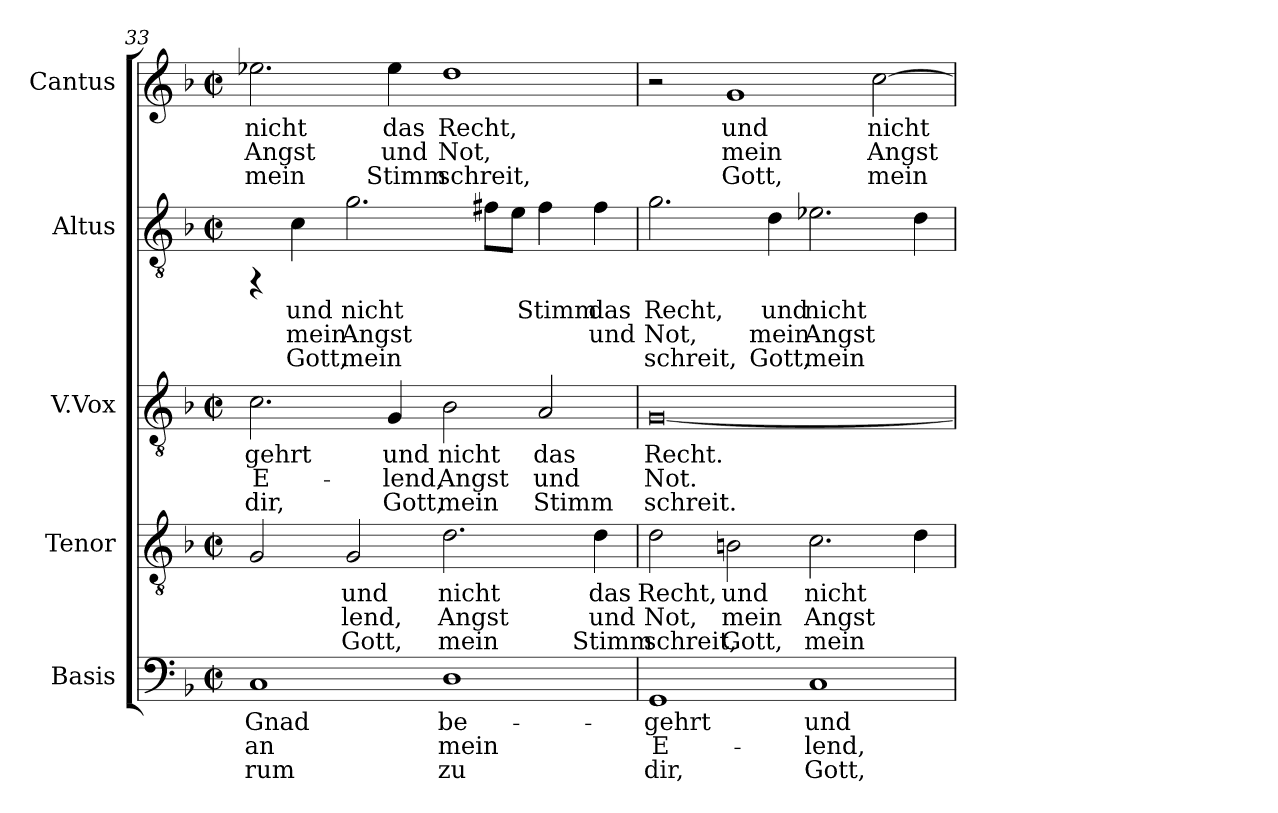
**kern	**text	**text	**text	**kern	**text	**text	**text	**kern	**text	**text	**text	**kern	**text	**text	**text	**kern	**text	**text	**text
*part5	*part5	*part5	*part5	*part4	*part4	*part4	*part4	*part3	*part3	*part3	*part3	*part2	*part2	*part2	*part2	*part1	*part1	*part1	*part1
*staff5	*staff5	*staff5	*staff5	*staff4	*staff4	*staff4	*staff4	*staff3	*staff3	*staff3	*staff3	*staff2	*staff2	*staff2	*staff2	*staff1	*staff1	*staff1	*staff1
*I"Basis	*	*	*	*I"Tenor	*	*	*	*I"V.Vox	*	*	*	*I"Altus	*	*	*	*I"Cantus	*	*	*
*I'B	*	*	*	*I'T	*	*	*	*	*	*	*	*I'A	*	*	*	*I'C	*	*	*
*clefF4	*	*	*	*clefGv2	*	*	*	*clefGv2	*	*	*	*clefGv2	*	*	*	*clefG2	*	*	*
*k[b-]	*	*	*	*k[b-]	*	*	*	*k[b-]	*	*	*	*k[b-]	*	*	*	*k[b-]	*	*	*
*F:	*	*	*	*F:	*	*	*	*F:	*	*	*	*F:	*	*	*	*F:	*	*	*
*M2/2	*	*	*	*M2/2	*	*	*	*M2/2	*	*	*	*M2/2	*	*	*	*M2/2	*	*	*
*met(c|)	*	*	*	*met(c|)	*	*	*	*met(c|)	*	*	*	*met(c|)	*	*	*	*met(c|)	*	*	*
=33	=33	=33	=33	=33	=33	=33	=33	=33	=33	=33	=33	=33	=33	=33	=33	=33	=33	=33	=33
!	!LO:LY:b:cj	!LO:LY:b:cj	!LO:LY:b:cj	!	!LO:LY:b:cj	!LO:LY:b:cj	!LO:LY:b:cj	!	!LO:LY:b:cj	!LO:LY:b:cj	!LO:LY:b:cj	!	!	!	!	!	!LO:LY:b:cj	!LO:LY:b:cj	!LO:LY:b:cj
1C	-Gnad	an	rum	2G/	.	.	.	2.c\	-gehrt	E-	-dir,	4rFF	.	.	.	2.ee-X\	nicht	Angst	mein
!	!	!	!	!	!	!	!	!	!	!	!	!	!LO:LY:b:cj	!LO:LY:b:cj	!LO:LY:b:cj	!	!	!	!
.	.	.	.	.	.	.	.	.	.	.	.	4c\	und	mein	Gott,	.	.	.	.
!	!	!	!	!	!LO:LY:b:cj	!LO:LY:b:cj	!LO:LY:b:cj	!	!	!	!	!	!LO:LY:b:cj	!LO:LY:b:cj	!LO:LY:b:cj	!	!	!	!
.	.	.	.	2G/	und	lend,	Gott,	.	.	.	.	2.g\	nicht	Angst	mein	.	.	.	.
!	!	!	!	!	!	!	!	!	!LO:LY:b:cj	!LO:LY:b:cj	!LO:LY:b:cj	!	!	!	!	!	!LO:LY:b:cj	!LO:LY:b:cj	!LO:LY:b:cj
.	.	.	.	.	.	.	.	4G/	und	lend,	Gott,	.	.	.	.	4ee-\	das	und	Stimm
!	!LO:LY:b:cj	!LO:LY:b:cj	!LO:LY:b:cj	!	!LO:LY:b:cj	!LO:LY:b:cj	!LO:LY:b:cj	!	!LO:LY:b:cj	!LO:LY:b:cj	!LO:LY:b:cj	!	!	!	!	!	!LO:LY:b:cj	!LO:LY:b:cj	!LO:LY:b:cj
1D	be-	-mein	zu	2.d\	nicht	Angst	mein	2B-\	nicht	Angst	mein	.	.	.	.	1dd	Recht,	Not,	schreit,
!	!	!	!	!	!	!	!	!	!	!	!	!	!LO:LY:b:cj	!LO:LY:b:cj	!LO:LY:b:cj	!	!	!	!
.	.	.	.	.	.	.	.	.	.	.	.	8f#X\L	.	.	.	.	.	.	.
!	!	!	!	!	!	!	!	!	!	!	!	!	!LO:LY:b:cj	!LO:LY:b:cj	!LO:LY:b:cj	!	!	!	!
.	.	.	.	.	.	.	.	.	.	.	.	8e\J	.	.	.	.	.	.	.
!	!	!	!	!	!	!	!	!	!LO:LY:b:cj	!LO:LY:b:cj	!LO:LY:b:cj	!	!LO:LY:b:cj	!LO:LY:b:cj	!LO:LY:b:cj	!	!	!	!
.	.	.	.	.	.	.	.	2A/	das	und	Stimm	4f#\	Stimm	.	.	.	.	.	.
!	!	!	!	!	!LO:LY:b:cj	!LO:LY:b:cj	!LO:LY:b:cj	!	!	!	!	!	!LO:LY:b:cj	!LO:LY:b:cj	!LO:LY:b:cj	!	!	!	!
.	.	.	.	4d\	das	und	Stimm	.	.	.	.	4f#\	das	und	.	.	.	.	.
!!LO:LB:g=z
=34	=34	=34	=34	=34	=34	=34	=34	=34	=34	=34	=34	=34	=34	=34	=34	=34	=34	=34	=34
!	!LO:LY:b:cj	!LO:LY:b:cj	!LO:LY:b:cj	!	!LO:LY:b:cj	!LO:LY:b:cj	!LO:LY:b:cj	!	!LO:LY:b:cj	!LO:LY:b:cj	!LO:LY:b:cj	!	!LO:LY:b:cj	!LO:LY:b:cj	!LO:LY:b:cj	!	!	!	!
1GG	gehrt	E-	-dir,	2d\	Recht,	Not,	schreit,	[<0G	Recht.	Not.	schreit.	2.g\	Recht,	Not,	schreit,	2r	.	.	.
!	!	!	!	!	!LO:LY:b:cj	!LO:LY:b:cj	!LO:LY:b:cj	!	!	!	!	!	!	!	!	!	!LO:LY:b:cj	!LO:LY:b:cj	!LO:LY:b:cj
.	.	.	.	2Bn\	und	mein	Gott,	.	.	.	.	.	.	.	.	1g	und	mein	Gott,
!	!	!	!	!	!	!	!	!	!	!	!	!	!LO:LY:b:cj	!LO:LY:b:cj	!LO:LY:b:cj	!	!	!	!
.	.	.	.	.	.	.	.	.	.	.	.	4d\	und	mein	Gott,	.	.	.	.
!	!LO:LY:b:cj	!LO:LY:b:cj	!LO:LY:b:cj	!	!LO:LY:b:cj	!LO:LY:b:cj	!LO:LY:b:cj	!	!	!	!	!	!LO:LY:b:cj	!LO:LY:b:cj	!LO:LY:b:cj	!	!	!	!
1C	und	lend,	Gott,	2.c\	nicht	Angst	mein	.	.	.	.	2.e-X\	nicht	Angst	mein	.	.	.	.
!	!	!	!	!	!	!	!	!	!	!	!	!	!	!	!	!	!LO:LY:b:cj	!LO:LY:b:cj	!LO:LY:b:cj
.	.	.	.	.	.	.	.	.	.	.	.	.	.	.	.	[>2cc\	nicht	Angst	mein
!	!	!	!	!	!LO:LY:b:cj	!LO:LY:b:cj	!LO:LY:b:cj	!	!	!	!	!	!LO:LY:b:cj	!LO:LY:b:cj	!LO:LY:b:cj	!	!	!	!
.	.	.	.	4d\	.	.	.	.	.	.	.	4d\	.	.	.	.	.	.	.
=	=	=	=	=	=	=	=	=	=	=	=	=	=	=	=	=	=	=	=
*-	*-	*-	*-	*-	*-	*-	*-	*-	*-	*-	*-	*-	*-	*-	*-	*-	*-	*-	*-
